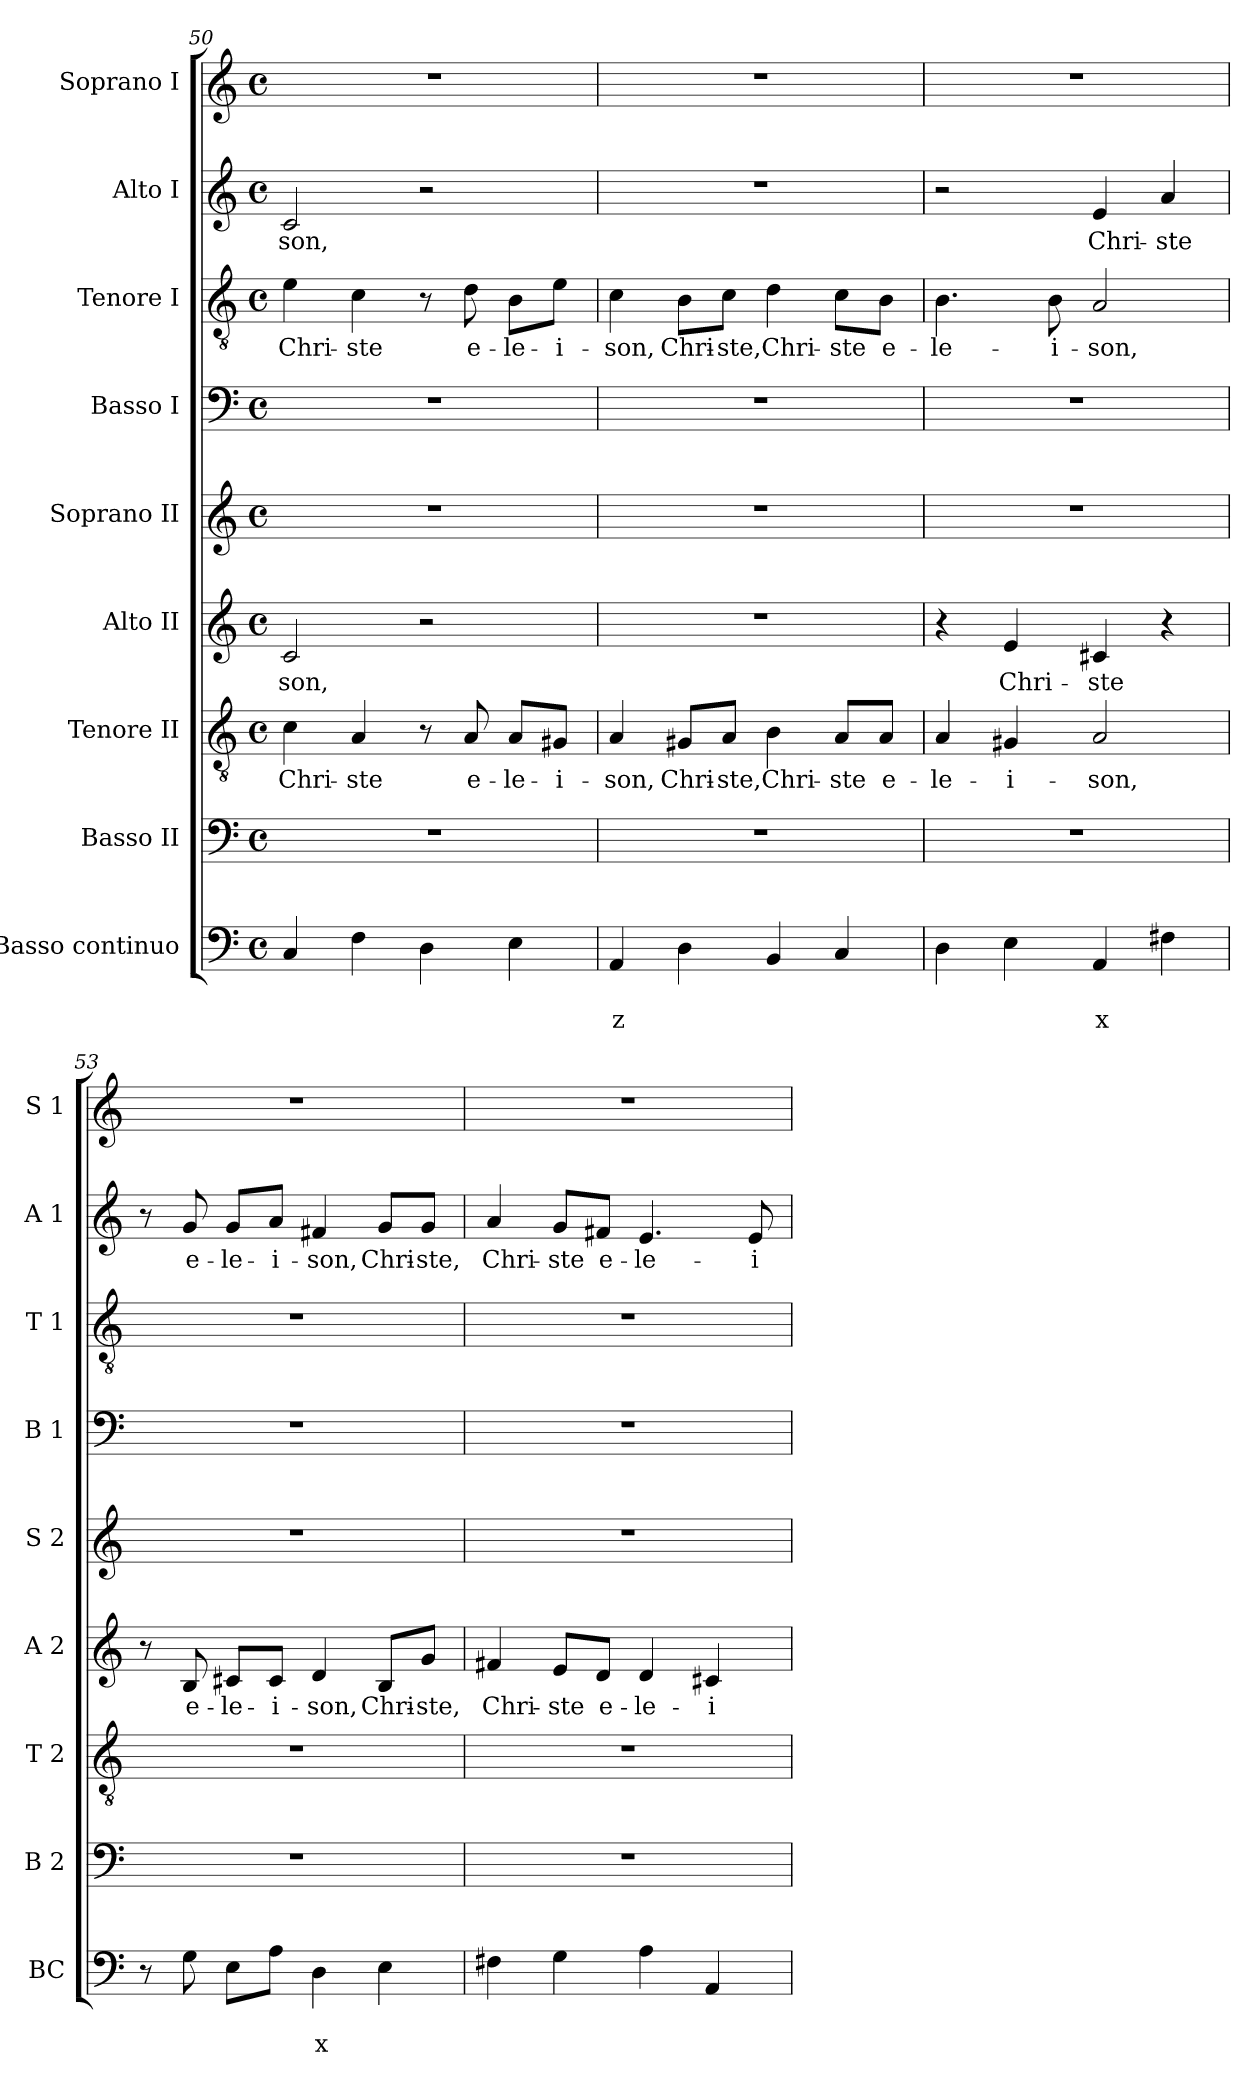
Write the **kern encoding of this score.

**kern	**text	**text	**kern	**kern	**text	**kern	**text	**kern	**kern	**kern	**text	**kern	**text	**kern
*part9	*part9	*part9	*part8	*part7	*part7	*part6	*part6	*part5	*part4	*part3	*part3	*part2	*part2	*part1
*staff9	*staff9	*staff9	*staff8	*staff7	*staff7	*staff6	*staff6	*staff5	*staff4	*staff3	*staff3	*staff2	*staff2	*staff1
*I"Basso continuo	*	*	*I"Basso II	*I"Tenore II	*	*I"Alto II	*	*I"Soprano II	*I"Basso I	*I"Tenore I	*	*I"Alto I	*	*I"Soprano I
*I'BC	*	*	*I'B 2	*I'T 2	*	*I'A 2	*	*I'S 2	*I'B 1	*I'T 1	*	*I'A 1	*	*I'S 1
*clefF4	*	*	*clefF4	*clefGv2	*	*clefG2	*	*clefG2	*clefF4	*clefGv2	*	*clefG2	*	*clefG2
*k[]	*	*	*k[]	*k[]	*	*k[]	*	*k[]	*k[]	*k[]	*	*k[]	*	*k[]
*C:	*	*	*C:	*C:	*	*C:	*	*C:	*C:	*C:	*	*C:	*	*C:
*M4/4	*	*	*M4/4	*M4/4	*	*M4/4	*	*M4/4	*M4/4	*M4/4	*	*M4/4	*	*M4/4
*met(c)	*	*	*met(c)	*met(c)	*	*met(c)	*	*met(c)	*met(c)	*met(c)	*	*met(c)	*	*met(c)
=50	=50	=50	=50	=50	=50	=50	=50	=50	=50	=50	=50	=50	=50	=50
!	!	!	!	!	!LO:LY:b	!	!LO:LY:b	!	!	!	!LO:LY:b	!	!LO:LY:b	!
4C/	.	.	1r	4c\	Chri-	2c/	-son,	1r	1r	4e\	Chri-	2c/	-son,	1r
!	!	!	!	!	!LO:LY:b	!	!	!	!	!	!LO:LY:b	!	!	!
4F\	.	.	.	4A/	-ste	.	.	.	.	4c\	-ste	.	.	.
4D\	.	.	.	8r	.	2r	.	.	.	8r	.	2r	.	.
!	!	!	!	!	!LO:LY:b	!	!	!	!	!	!LO:LY:b	!	!	!
.	.	.	.	8A/	e-	.	.	.	.	8d\	e-	.	.	.
!	!	!	!	!	!LO:LY:b	!	!	!	!	!	!LO:LY:b	!	!	!
4E\	.	.	.	8A/L	-le-	.	.	.	.	8B\L	-le-	.	.	.
!	!	!	!	!	!LO:LY:b	!	!	!	!	!	!LO:LY:b	!	!	!
.	.	.	.	8G#X/J	-i-	.	.	.	.	8e\J	-i-	.	.	.
=51	=51	=51	=51	=51	=51	=51	=51	=51	=51	=51	=51	=51	=51	=51
!	!	!LO:LY:b	!	!	!LO:LY:b	!	!	!	!	!	!LO:LY:b	!	!	!
4AA/	.	z	1r	4A/	-son,	1r	.	1r	1r	4c\	-son,	1r	.	1r
!	!	!	!	!	!LO:LY:b	!	!	!	!	!	!LO:LY:b	!	!	!
4D\	.	.	.	8G#X/L	Chri-	.	.	.	.	8B\L	Chri-	.	.	.
!	!	!	!	!	!LO:LY:b	!	!	!	!	!	!LO:LY:b	!	!	!
.	.	.	.	8A/J	-ste,	.	.	.	.	8c\J	-ste,	.	.	.
!	!	!	!	!	!LO:LY:b	!	!	!	!	!	!LO:LY:b	!	!	!
4BB/	.	.	.	4B\	Chri-	.	.	.	.	4d\	Chri-	.	.	.
!	!	!	!	!	!LO:LY:b	!	!	!	!	!	!LO:LY:b	!	!	!
4C/	.	.	.	8A/L	-ste	.	.	.	.	8c\L	-ste	.	.	.
!	!	!	!	!	!LO:LY:b	!	!	!	!	!	!LO:LY:b	!	!	!
.	.	.	.	8A/J	e-	.	.	.	.	8B\J	e-	.	.	.
!!LO:PB:g=z
=52	=52	=52	=52	=52	=52	=52	=52	=52	=52	=52	=52	=52	=52	=52
!	!	!	!	!	!LO:LY:b	!	!	!	!	!	!LO:LY:b	!	!	!
4D\	.	.	1r	4A/	-le-	4r	.	1r	1r	4.B\	-le-	2r	.	1r
!	!	!	!	!	!LO:LY:b	!	!LO:LY:b	!	!	!	!	!	!	!
4E\	.	.	.	4G#X/	-i-	4e/	Chri-	.	.	.	.	.	.	.
!	!	!	!	!	!	!	!	!	!	!	!LO:LY:b	!	!	!
.	.	.	.	.	.	.	.	.	.	8B\	-i-	.	.	.
!	!	!LO:LY:b	!	!	!LO:LY:b	!	!LO:LY:b	!	!	!	!LO:LY:b	!	!LO:LY:b	!
4AA/	.	x	.	2A/	-son,	4c#X/	-ste	.	.	2A/	-son,	4e/	Chri-	.
!	!	!	!	!	!	!	!	!	!	!	!	!	!LO:LY:b	!
4F#X\	.	.	.	.	.	4r	.	.	.	.	.	4a/	-ste	.
=53	=53	=53	=53	=53	=53	=53	=53	=53	=53	=53	=53	=53	=53	=53
8r	.	.	1r	1r	.	8r	.	1r	1r	1r	.	8r	.	1r
!	!	!	!	!	!	!	!LO:LY:b	!	!	!	!	!	!LO:LY:b	!
8G\	.	.	.	.	.	8B/	e-	.	.	.	.	8g/	e-	.
!	!	!	!	!	!	!	!LO:LY:b	!	!	!	!	!	!LO:LY:b	!
8E\L	.	.	.	.	.	8c#X/L	-le-	.	.	.	.	8g/L	-le-	.
!	!	!	!	!	!	!	!LO:LY:b	!	!	!	!	!	!LO:LY:b	!
8A\J	.	.	.	.	.	8c#/J	-i-	.	.	.	.	8a/J	-i-	.
!	!	!LO:LY:b	!	!	!	!	!LO:LY:b	!	!	!	!	!	!LO:LY:b	!
4D\	.	x	.	.	.	4d/	-son,	.	.	.	.	4f#X/	-son,	.
!	!	!	!	!	!	!	!LO:LY:b	!	!	!	!	!	!LO:LY:b	!
4E\	.	.	.	.	.	8B/L	Chri-	.	.	.	.	8g/L	Chri-	.
!	!	!	!	!	!	!	!LO:LY:b	!	!	!	!	!	!LO:LY:b	!
.	.	.	.	.	.	8g/J	-ste,	.	.	.	.	8g/J	-ste,	.
=54	=54	=54	=54	=54	=54	=54	=54	=54	=54	=54	=54	=54	=54	=54
!	!	!	!	!	!	!	!LO:LY:b	!	!	!	!	!	!LO:LY:b	!
4F#X\	.	.	1r	1r	.	4f#X/	Chri-	1r	1r	1r	.	4a/	Chri-	1r
!	!	!	!	!	!	!	!LO:LY:b	!	!	!	!	!	!LO:LY:b	!
4G\	.	.	.	.	.	8e/L	-ste	.	.	.	.	8g/L	-ste	.
!	!	!	!	!	!	!	!LO:LY:b	!	!	!	!	!	!LO:LY:b	!
.	.	.	.	.	.	8d/J	e-	.	.	.	.	8f#X/J	e-	.
!	!	!	!	!	!	!	!LO:LY:b	!	!	!	!	!	!LO:LY:b	!
4A\	.	.	.	.	.	4d/	-le-	.	.	.	.	4.e/	-le-	.
!	!	!	!	!	!	!	!LO:LY:b	!	!	!	!	!	!	!
4AA/	.	.	.	.	.	4c#X/	-i-	.	.	.	.	.	.	.
!	!	!	!	!	!	!	!	!	!	!	!	!	!LO:LY:b	!
.	.	.	.	.	.	.	.	.	.	.	.	8e/	-i-	.
=	=	=	=	=	=	=	=	=	=	=	=	=	=	=
*-	*-	*-	*-	*-	*-	*-	*-	*-	*-	*-	*-	*-	*-	*-
